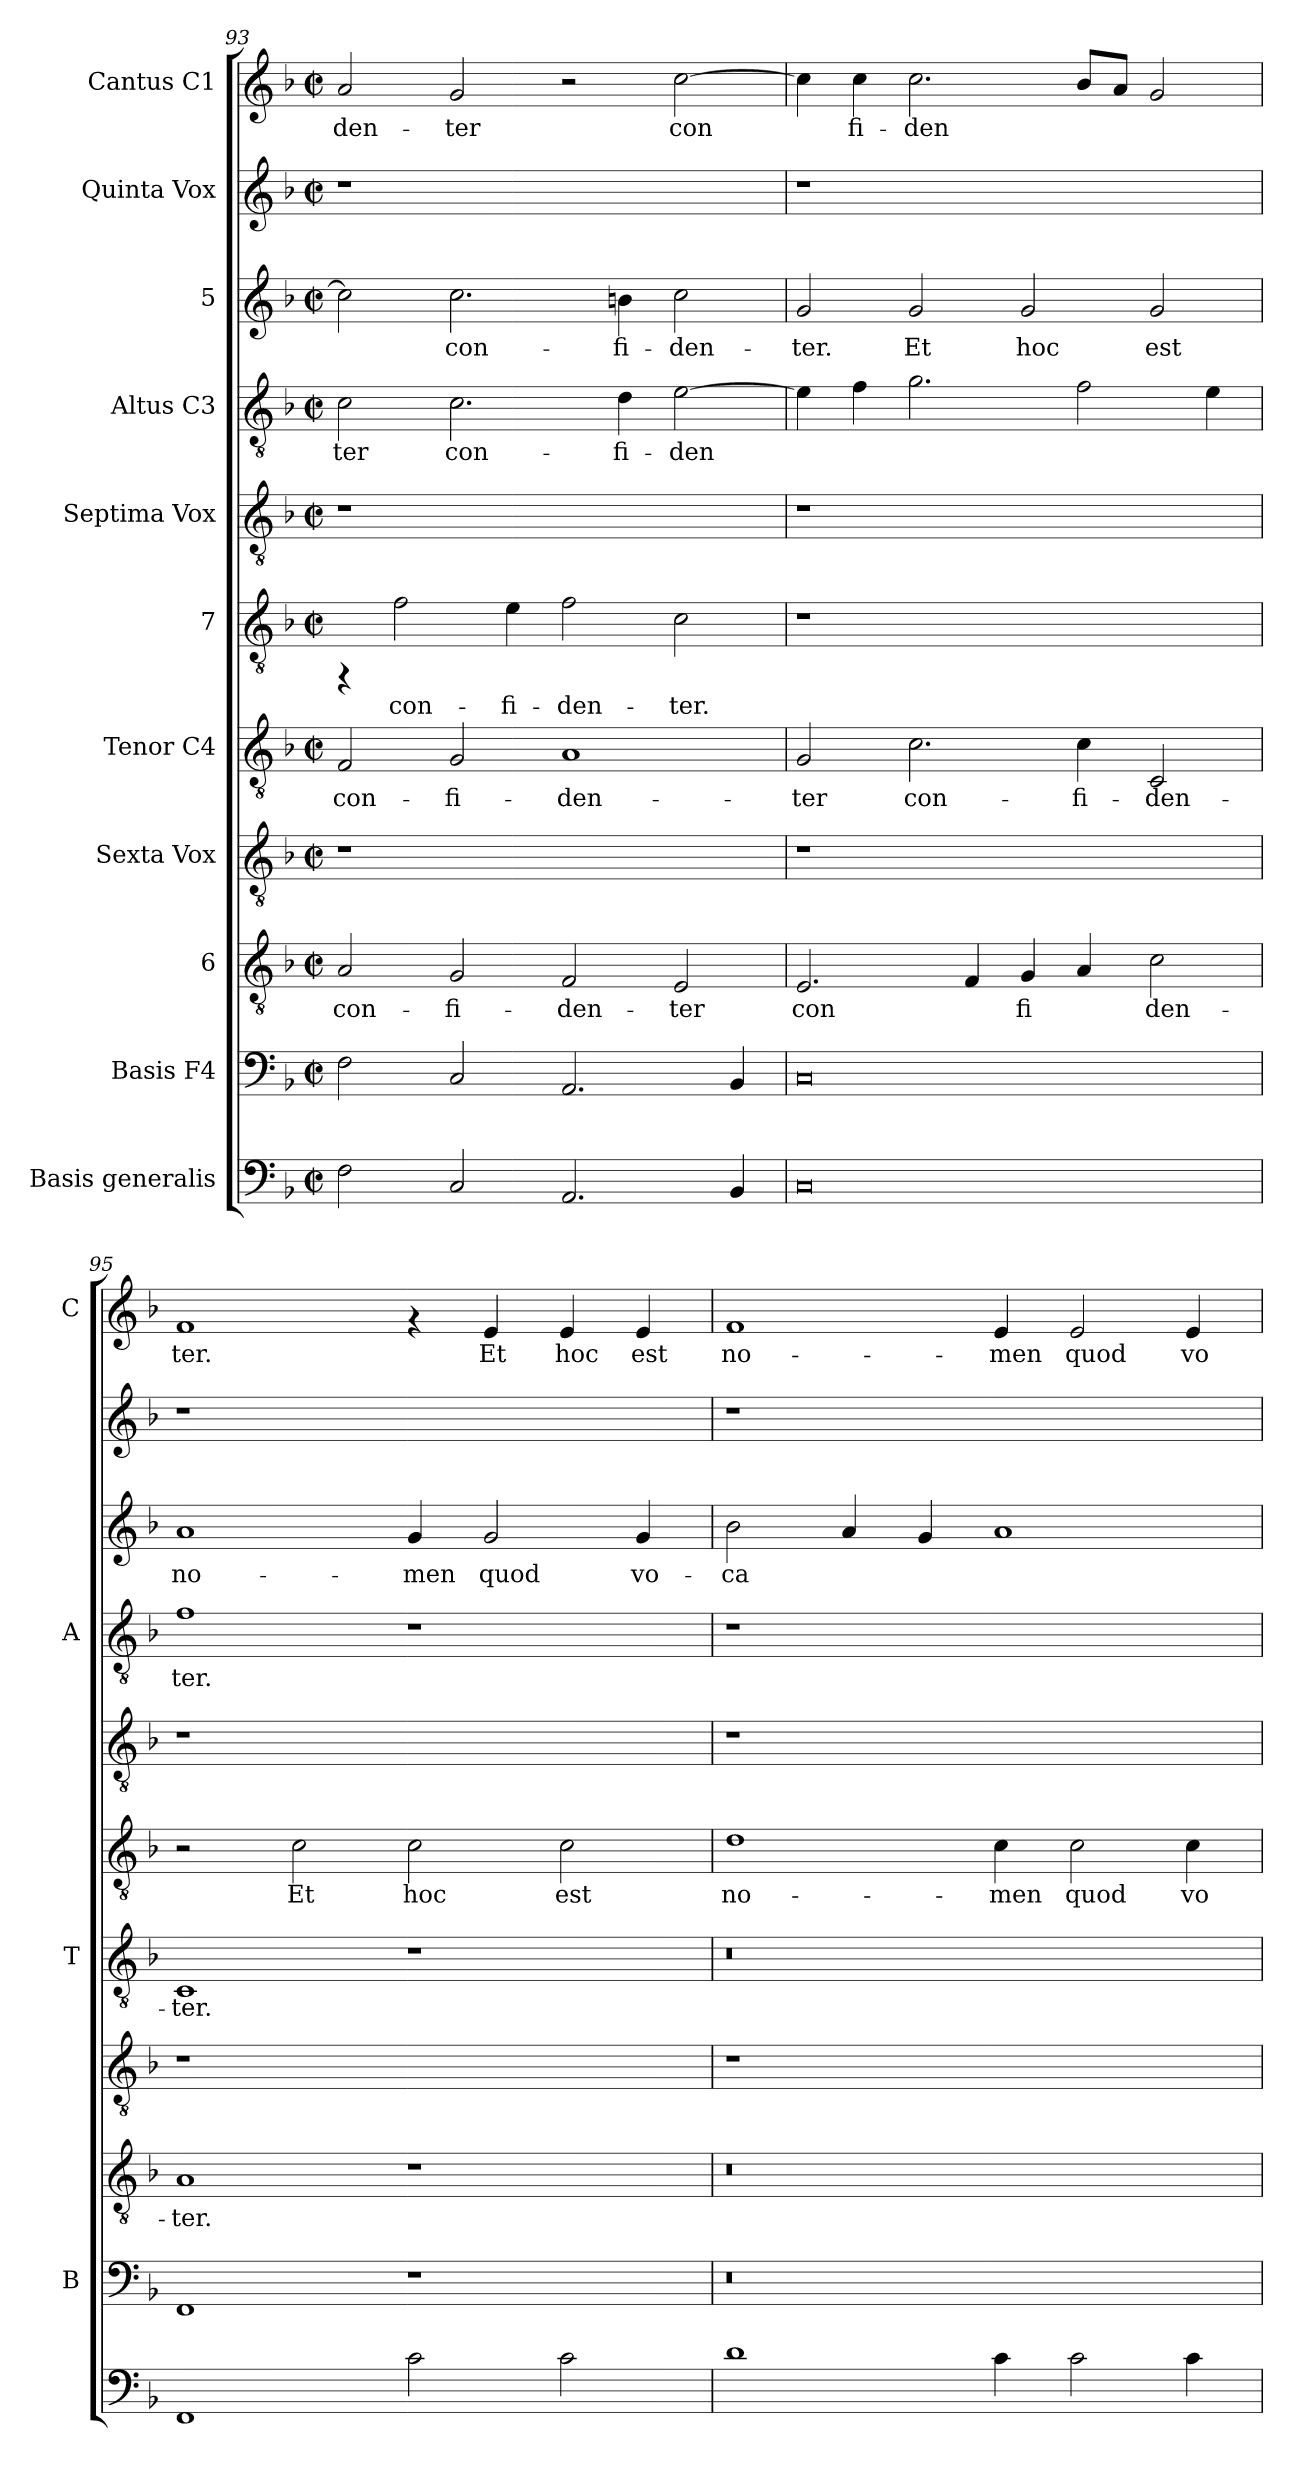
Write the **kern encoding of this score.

**kern	**kern	**kern	**text	**kern	**kern	**text	**kern	**text	**kern	**kern	**text	**kern	**text	**kern	**kern	**text
*part11	*part10	*part9	*part9	*part8	*part7	*part7	*part6	*part6	*part5	*part4	*part4	*part3	*part3	*part2	*part1	*part1
*staff11	*staff10	*staff9	*staff9	*staff8	*staff7	*staff7	*staff6	*staff6	*staff5	*staff4	*staff4	*staff3	*staff3	*staff2	*staff1	*staff1
*I"Basis  generalis	*I"Basis  F4	*I"6	*	*I"Sexta  Vox	*I"Tenor  C4	*	*I"7	*	*I"Septima  Vox	*I"Altus  C3	*	*I"5	*	*I"Quinta  Vox	*I"Cantus  C1	*
*	*I'B	*	*	*	*I'T	*	*	*	*	*I'A	*	*	*	*	*I'C	*
!!LO:PB:g=z
*clefF4	*clefF4	*clefGv2	*	*clefGv2	*clefGv2	*	*clefGv2	*	*clefGv2	*clefGv2	*	*clefG2	*	*clefG2	*clefG2	*
*k[b-]	*k[b-]	*k[b-]	*	*k[b-]	*k[b-]	*	*k[b-]	*	*k[b-]	*k[b-]	*	*k[b-]	*	*k[b-]	*k[b-]	*
*F:	*F:	*F:	*	*F:	*F:	*	*F:	*	*F:	*F:	*	*F:	*	*F:	*F:	*
*M2/2	*M2/2	*M2/2	*	*M2/2	*M2/2	*	*M2/2	*	*M2/2	*M2/2	*	*M2/2	*	*M2/2	*M2/2	*
*met(c|)	*met(c|)	*met(c|)	*	*met(c|)	*met(c|)	*	*met(c|)	*	*met(c|)	*met(c|)	*	*met(c|)	*	*met(c|)	*met(c|)	*
=93	=93	=93	=93	=93	=93	=93	=93	=93	=93	=93	=93	=93	=93	=93	=93	=93
!	!	!	!LO:LY:b:cj	!	!	!LO:LY:b:cj	!	!	!	!	!LO:LY:b:cj	!	!LO:LY:b:cj	!	!	!LO:LY:b:cj
2F\	2F\	2A/	con-	1r	2F/	con-	4rFF	.	1r	2c\	-ter	2cc\]	.	1r	2a/	-den-
!	!	!	!	!	!	!	!	!LO:LY:b:cj	!	!	!	!	!	!	!	!
.	.	.	.	.	.	.	2f\	con-	.	.	.	.	.	.	.	.
!	!	!	!LO:LY:b:cj	!	!	!LO:LY:b:cj	!	!	!	!	!LO:LY:b:cj	!	!LO:LY:b:cj	!	!	!LO:LY:b:cj
2C/	2C/	2G/	-fi-	.	2G/	-fi-	.	.	.	2.c\	con-	2.cc\	con-	.	2g/	-ter
!	!	!	!	!	!	!	!	!LO:LY:b:cj	!	!	!	!	!	!	!	!
.	.	.	.	.	.	.	4e\	-fi-	.	.	.	.	.	.	.	.
!	!	!	!LO:LY:b:cj	!	!	!LO:LY:b:cj	!	!LO:LY:b:cj	!	!	!	!	!	!	!	!
2.AA/	2.AA/	2F/	-den-	1ryy	1A	-den-	2f\	-den-	1ryy	.	.	.	.	1ryy	2r	.
!	!	!	!	!	!	!	!	!	!	!	!LO:LY:b:cj	!	!LO:LY:b:cj	!	!	!
.	.	.	.	.	.	.	.	.	.	4d\	-fi-	4bn\	-fi-	.	.	.
!	!	!	!LO:LY:b:cj	!	!	!	!	!LO:LY:b:cj	!	!	!LO:LY:b:cj	!	!LO:LY:b:cj	!	!	!LO:LY:b:cj
.	.	2E/	-ter	.	.	.	2c\	-ter.	.	[>2e\	-den-	2cc\	-den-	.	[>2cc\	con-
4BB-/	4BB-/	.	.	.	.	.	.	.	.	.	.	.	.	.	.	.
=94	=94	=94	=94	=94	=94	=94	=94	=94	=94	=94	=94	=94	=94	=94	=94	=94
!	!	!	!LO:LY:b:cj	!	!	!LO:LY:b:cj	!	!	!	!	!LO:LY:b:cj	!	!LO:LY:b:cj	!	!	!LO:LY:b:cj
0C	0C	2.E/	con-	1r	2G/	-ter	1r	.	1r	4e\]	--	2g/	-ter.	1r	4cc\]	--
!	!	!	!	!	!	!	!	!	!	!	!LO:LY:b:cj	!	!	!	!	!LO:LY:b:cj
.	.	.	.	.	.	.	.	.	.	4f\	--	.	.	.	4cc\	-fi-
!	!	!	!	!	!	!LO:LY:b:cj	!	!	!	!	!LO:LY:b:cj	!	!LO:LY:b:cj	!	!	!LO:LY:b:cj
.	.	.	.	.	2.c\	con-	.	.	.	2.g\	--	2g/	Et	.	2.cc\	-den-
!	!	!	!LO:LY:b:cj	!	!	!	!	!	!	!	!	!	!	!	!	!
.	.	4F/	--	.	.	.	.	.	.	.	.	.	.	.	.	.
!	!	!	!LO:LY:b:cj	!	!	!	!	!	!	!	!	!	!LO:LY:b:cj	!	!	!
.	.	4G/	-fi-	1ryy	.	.	1ryy	.	1ryy	.	.	2g/	hoc	1ryy	.	.
!	!	!	!LO:LY:b:cj	!	!	!LO:LY:b:cj	!	!	!	!	!LO:LY:b:cj	!	!	!	!	!LO:LY:b:cj
.	.	4A/	--	.	4c\	-fi-	.	.	.	2f\	--	.	.	.	8b-/L	--
!	!	!	!	!	!	!	!	!	!	!	!	!	!	!	!	!LO:LY:b:cj
.	.	.	.	.	.	.	.	.	.	.	.	.	.	.	8a/J	--
!	!	!	!LO:LY:b:cj	!	!	!LO:LY:b:cj	!	!	!	!	!	!	!LO:LY:b:cj	!	!	!LO:LY:b:cj
.	.	2c\	-den-	.	2C/	-den-	.	.	.	.	.	2g/	est	.	2g/	--
!	!	!	!	!	!	!	!	!	!	!	!LO:LY:b:cj	!	!	!	!	!
.	.	.	.	.	.	.	.	.	.	4e\	--	.	.	.	.	.
=95	=95	=95	=95	=95	=95	=95	=95	=95	=95	=95	=95	=95	=95	=95	=95	=95
!	!	!	!LO:LY:b:cj	!	!	!LO:LY:b:cj	!	!	!	!	!LO:LY:b:cj	!	!LO:LY:b:cj	!	!	!LO:LY:b:cj
1FF	1FF	1A	-ter.	1r	1C	-ter.	2r	.	1r	1f	-ter.	1a	no-	1r	1f	-ter.
!	!	!	!	!	!	!	!	!LO:LY:b:cj	!	!	!	!	!	!	!	!
.	.	.	.	.	.	.	2c\	Et	.	.	.	.	.	.	.	.
!	!	!	!	!	!	!	!	!LO:LY:b:cj	!	!	!	!	!LO:LY:b:cj	!	!	!
2c\	1r	1r	.	1ryy	1r	.	2c\	hoc	1ryy	1r	.	4g/	-men	1ryy	4rf	.
!	!	!	!	!	!	!	!	!	!	!	!	!	!LO:LY:b:cj	!	!	!LO:LY:b:cj
.	.	.	.	.	.	.	.	.	.	.	.	2g/	quod	.	4e/	Et
!	!	!	!	!	!	!	!	!LO:LY:b:cj	!	!	!	!	!	!	!	!LO:LY:b:cj
2c\	.	.	.	.	.	.	2c\	est	.	.	.	.	.	.	4e/	hoc
!	!	!	!	!	!	!	!	!	!	!	!	!	!LO:LY:b:cj	!	!	!LO:LY:b:cj
.	.	.	.	.	.	.	.	.	.	.	.	4g/	vo-	.	4e/	est
=96	=96	=96	=96	=96	=96	=96	=96	=96	=96	=96	=96	=96	=96	=96	=96	=96
!	!	!	!	!	!	!	!	!LO:LY:b:cj	!	!	!	!	!LO:LY:b:cj	!	!	!LO:LY:b:cj
1d	0r	0r	.	1r	0r	.	1d	no-	1r	1r	.	2b-\	-ca-	1r	1f	no-
!	!	!	!	!	!	!	!	!	!	!	!	!	!LO:LY:b:cj	!	!	!
.	.	.	.	.	.	.	.	.	.	.	.	4a/	--	.	.	.
!	!	!	!	!	!	!	!	!	!	!	!	!	!LO:LY:b:cj	!	!	!
.	.	.	.	.	.	.	.	.	.	.	.	4g/	--	.	.	.
!	!	!	!	!	!	!	!	!LO:LY:b:cj	!	!	!	!	!LO:LY:b:cj	!	!	!LO:LY:b:cj
4c\	.	.	.	1ryy	.	.	4c\	-men	1ryy	1ryy	.	1a	--	1ryy	4e/	-men
!	!	!	!	!	!	!	!	!LO:LY:b:cj	!	!	!	!	!	!	!	!LO:LY:b:cj
2c\	.	.	.	.	.	.	2c\	quod	.	.	.	.	.	.	2e/	quod
!	!	!	!	!	!	!	!	!LO:LY:b:cj	!	!	!	!	!	!	!	!LO:LY:b:cj
4c\	.	.	.	.	.	.	4c\	vo-	.	.	.	.	.	.	4e/	vo-
=	=	=	=	=	=	=	=	=	=	=	=	=	=	=	=	=
*-	*-	*-	*-	*-	*-	*-	*-	*-	*-	*-	*-	*-	*-	*-	*-	*-
